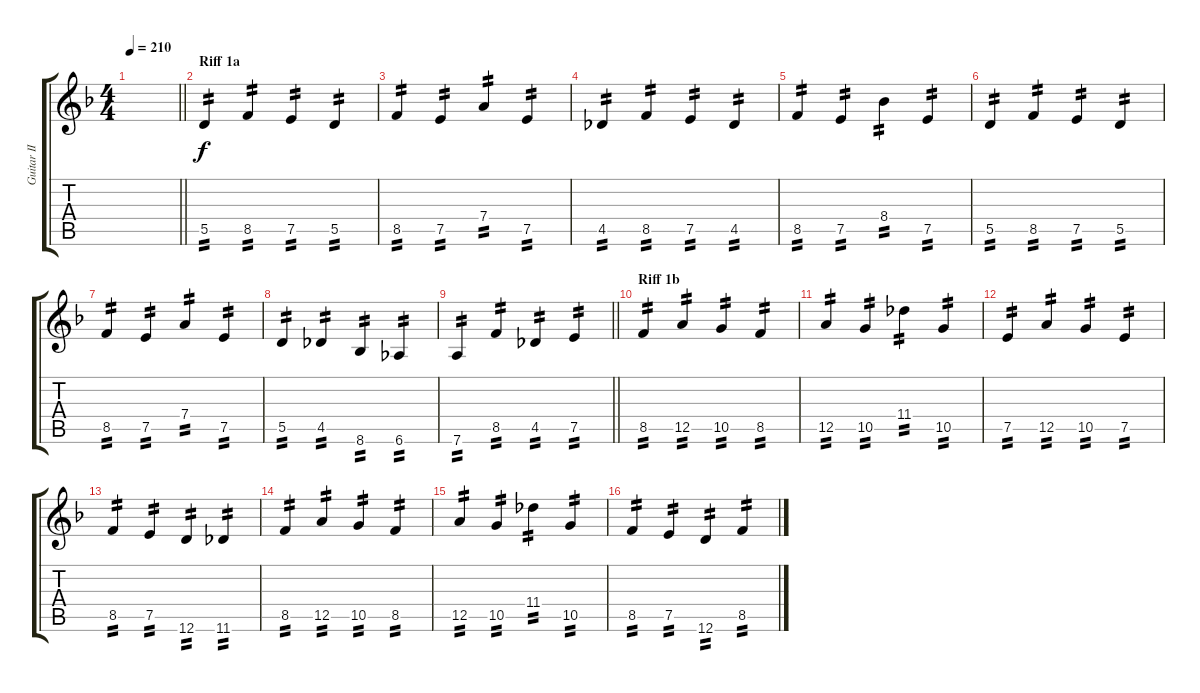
\track ("Guitar II [Left]" "Guitar II ") {instrument distortionguitar}
\staff {score tabs}
\tuning (E4 B3 G3 D3 A2 D2) {hide}
\ts (4 4)
\tempo 210
\clef g2
\barLineRight lightlight
\ks dminor
|
\section ("" "Riff 1a")
5.5.4{tp 2} 8.5.4{tp 2} 7.5.4{tp 2} 5.5.4{tp 2} |
8.5.4{tp 2} 7.5.4{tp 2} 7.4.4{tp 2} 7.5.4{tp 2} |
4.5.4{tp 2} 8.5.4{tp 2} 7.5.4{tp 2} 4.5.4{tp 2} |
8.5.4{tp 2} 7.5.4{tp 2} 8.4.4{tp 2} 7.5.4{tp 2} |
5.5.4{tp 2} 8.5.4{tp 2} 7.5.4{tp 2} 5.5.4{tp 2} |
8.5.4{tp 2} 7.5.4{tp 2} 7.4.4{tp 2} 7.5.4{tp 2} |
5.5.4{tp 2} 4.5.4{tp 2} 8.6.4{tp 2} 6.6.4{tp 2} |
\barLineRight lightlight
7.6.4{tp 2} 8.5.4{tp 2} 4.5.4{tp 2} 7.5.4{tp 2} |
\section ("" "Riff 1b")
8.5.4{tp 2} 12.5.4{tp 2} 10.5.4{tp 2} 8.5.4{tp 2} |
12.5.4{tp 2} 10.5.4{tp 2} 11.4.4{tp 2} 10.5.4{tp 2} |
7.5.4{tp 2} 12.5.4{tp 2} 10.5.4{tp 2} 7.5.4{tp 2} |
8.5.4{tp 2} 7.5.4{tp 2} 12.6.4{tp 2} 11.6.4{tp 2} |
8.5.4{tp 2} 12.5.4{tp 2} 10.5.4{tp 2} 8.5.4{tp 2} |
12.5.4{tp 2} 10.5.4{tp 2} 11.4.4{tp 2} 10.5.4{tp 2} |
8.5.4{tp 2} 7.5.4{tp 2} 12.6.4{tp 2} 8.5.4{tp 2}
